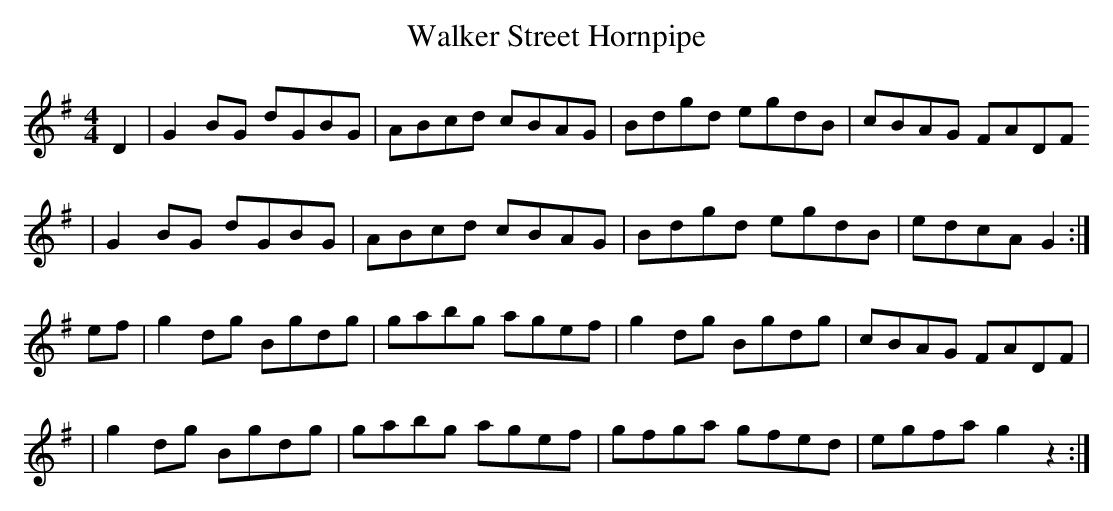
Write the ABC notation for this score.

X:1
T:Walker Street Hornpipe
M:4/4
L:1/8
K:G
D2 | G2 BG dGBG | ABcd cBAG | Bdgd  egdB | cBAG FADF
| G2 BG dGBG | ABcd cBAG | Bdgd  egdB | edcA G2 :|
ef | g2 dg Bgdg | gabg agef | g2 dg Bgdg | cBAG FADF |
| g2 dg Bgdg | gabg agef | gfga  gfed | egfa g2 z2 :|
